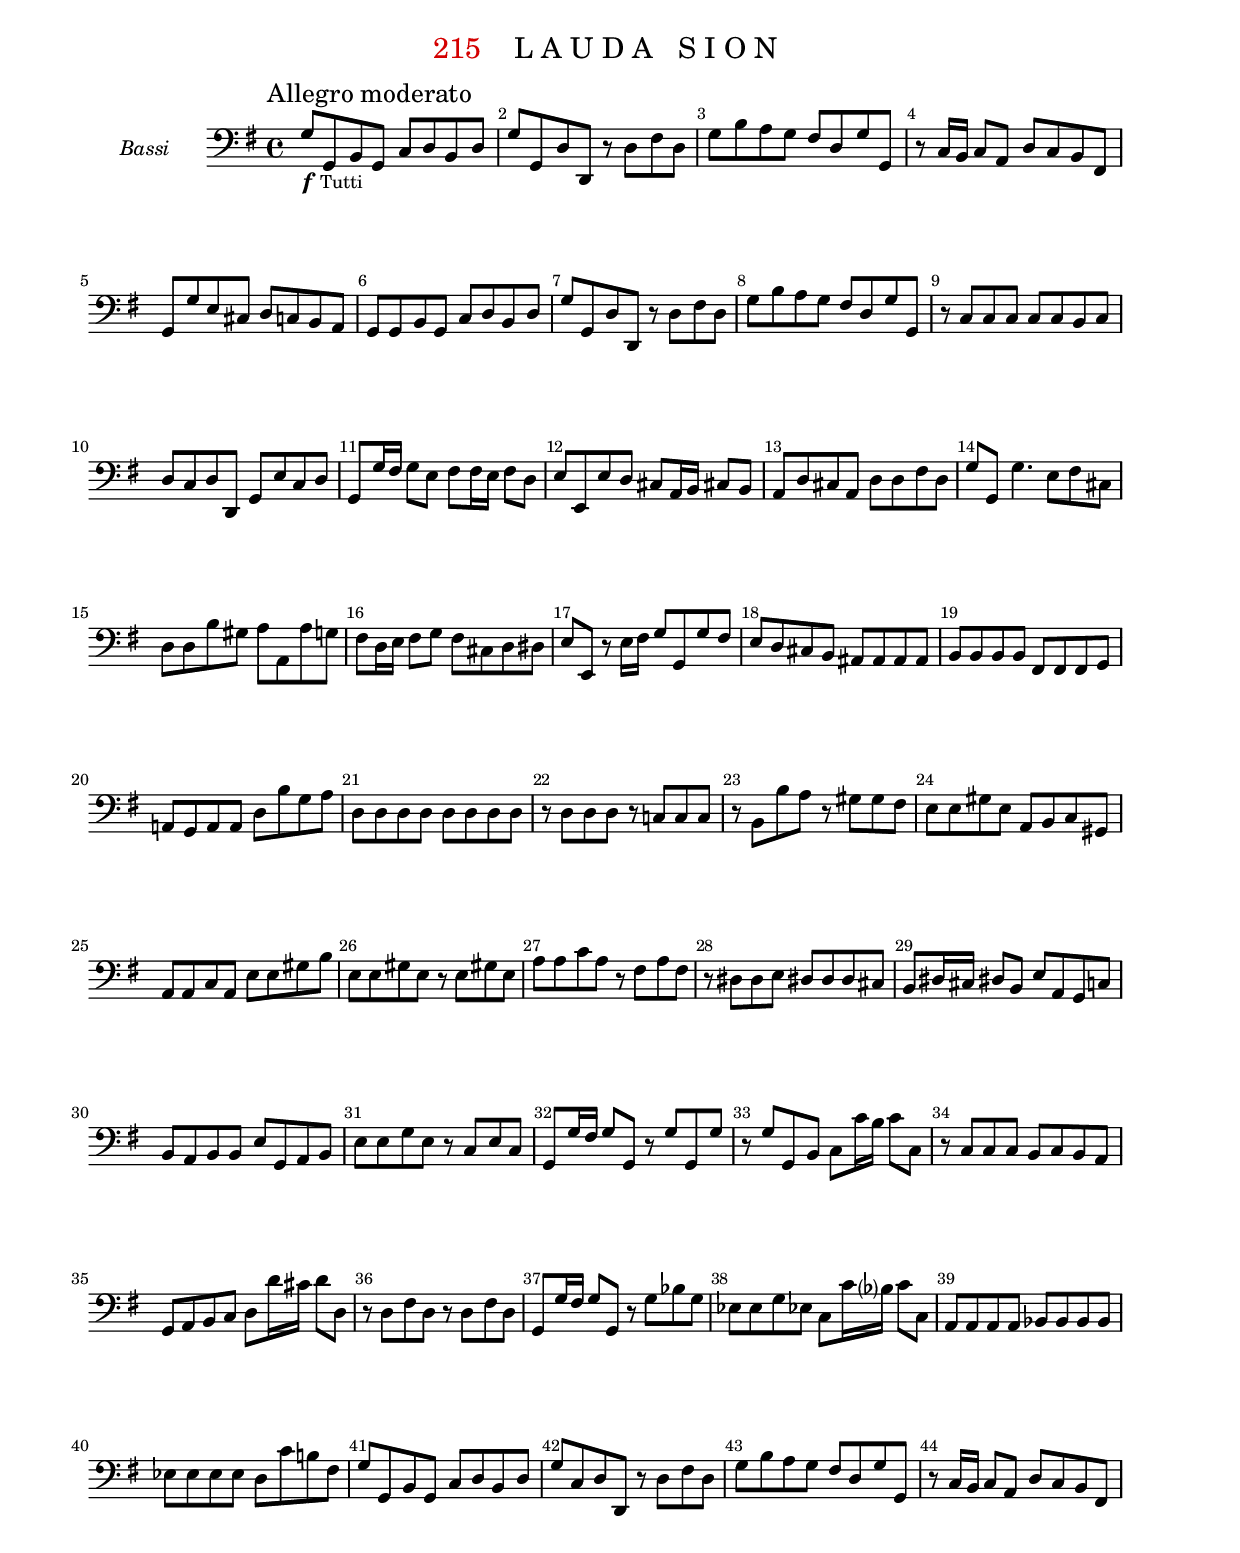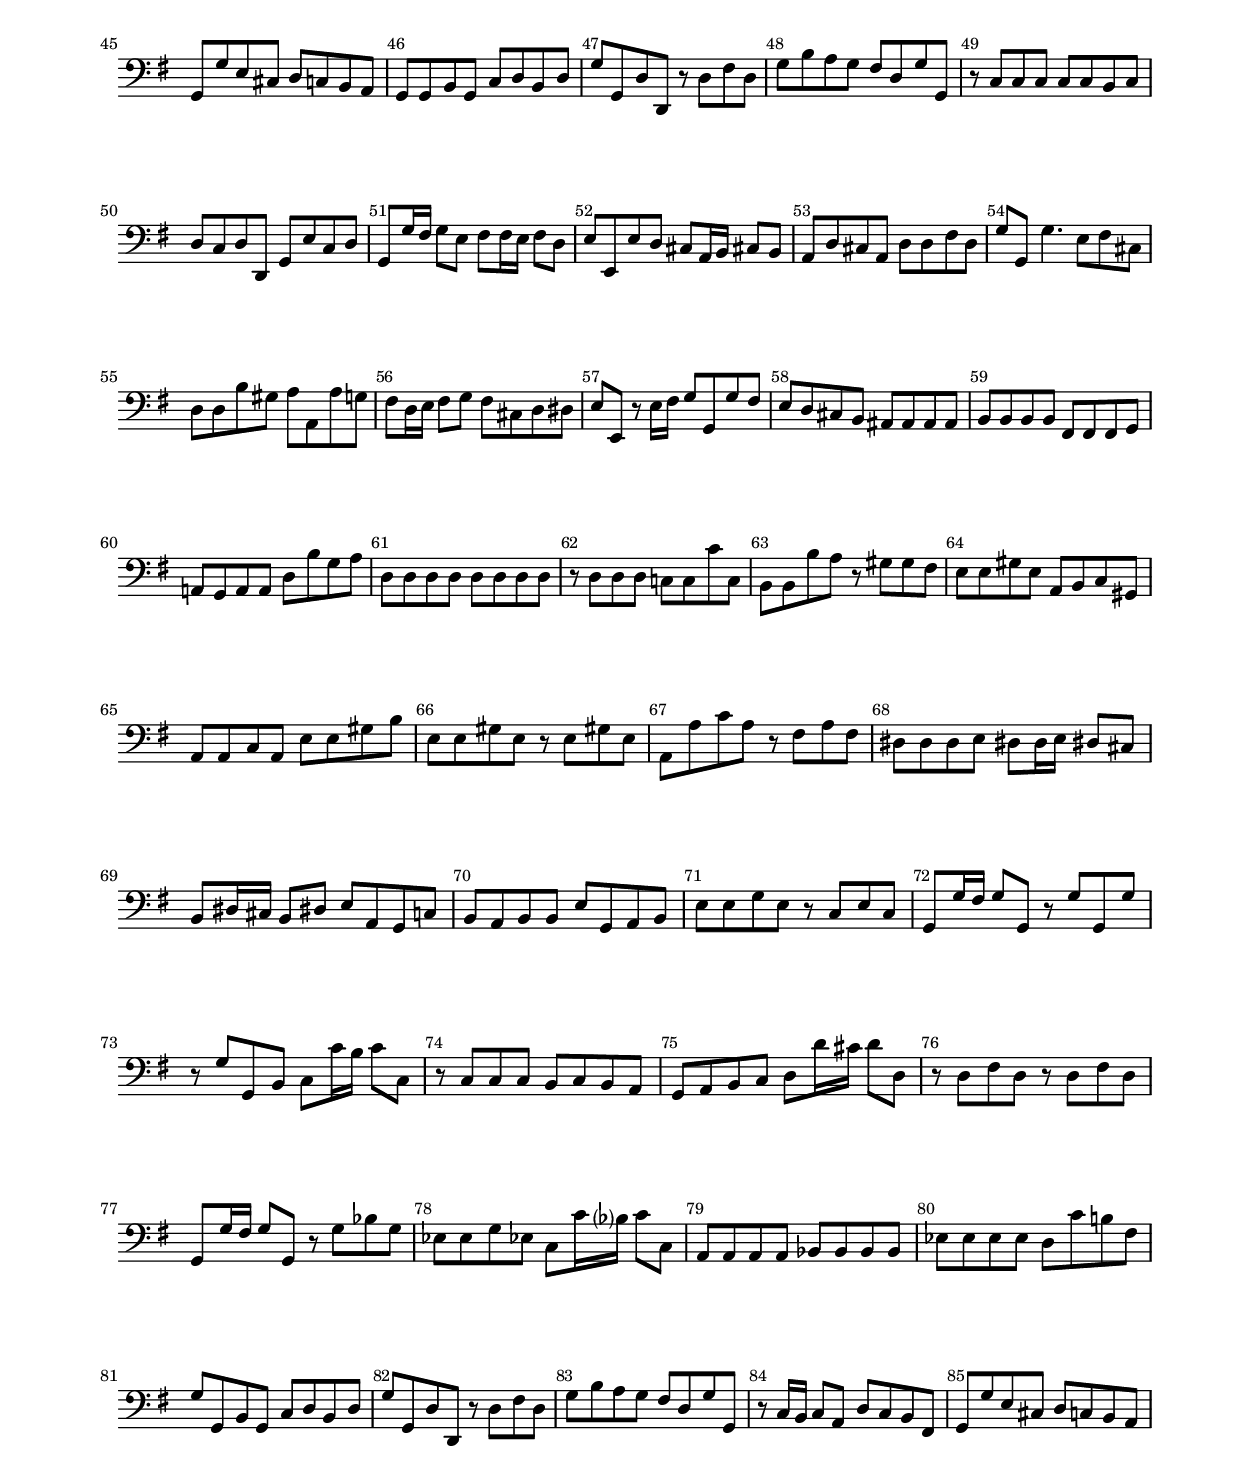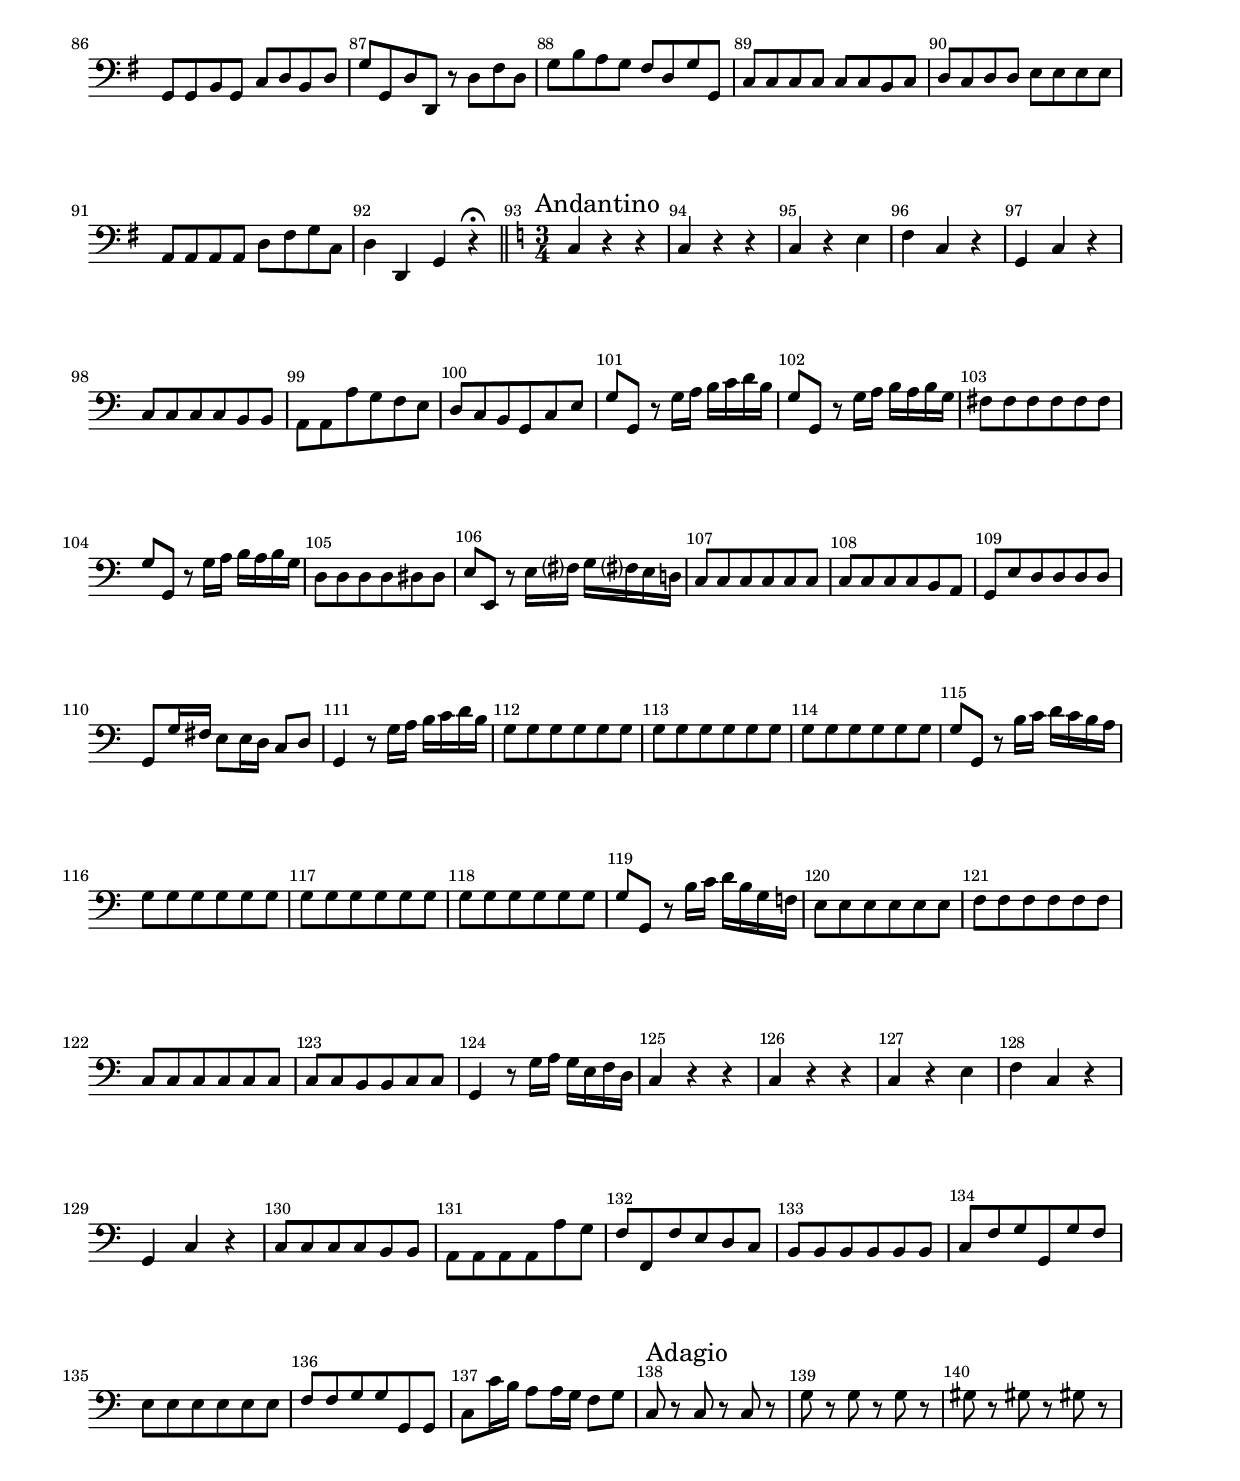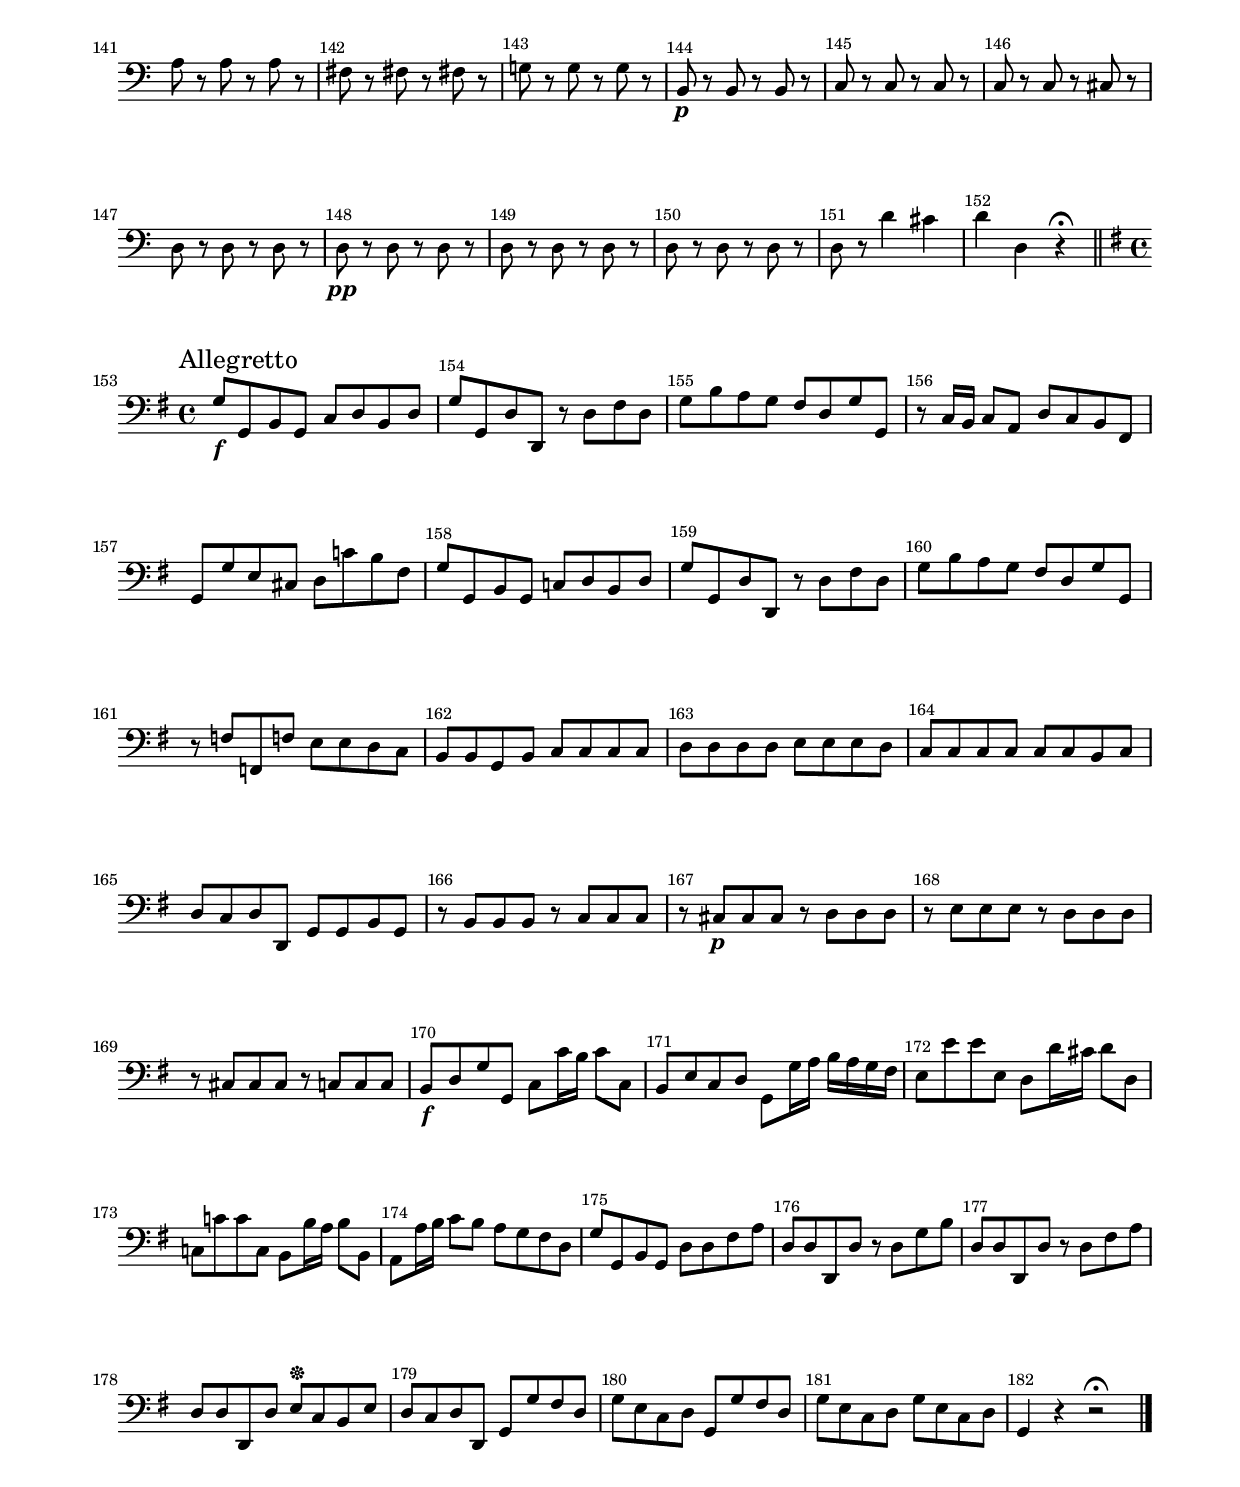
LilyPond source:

\version "2.22.0"

\include "../../../definitions_main.ly"
\include "../definitions_work.ly"

\paper {
	indent = 2\cm
	top-margin = 1.5\cm
	system-separator-markup = ##f
	system-system-spacing =
    #'((basic-distance . 18)
       (minimum-distance . 18)
       (padding . -100)
       (stretchability . 0))

	top-system-spacing =
    #'((basic-distance . 12)
       (minimum-distance . 12)
       (padding . -100)
       (stretchability . 0))

	top-markup-spacing =
    #'((basic-distance . 0)
       (minimum-distance . 0)
       (padding . -100)
       (stretchability . 0))

	markup-system-spacing =
    #'((basic-distance . 12)
       (minimum-distance . 12)
       (padding . -100)
       (stretchability . 0))

	systems-per-page = #9
}

#(set-global-staff-size 17.82)

\layout {
	\context {
		\Staff
		instrumentName = "Bassi"
	}
}

\book {
	\bookpart {
		\header {
			number = "215"
			title = "L A U D A   S I O N"
		}
		\score {
			<<
				\new Staff { \ccxvOrgano }
			>>
		}
	}
}
